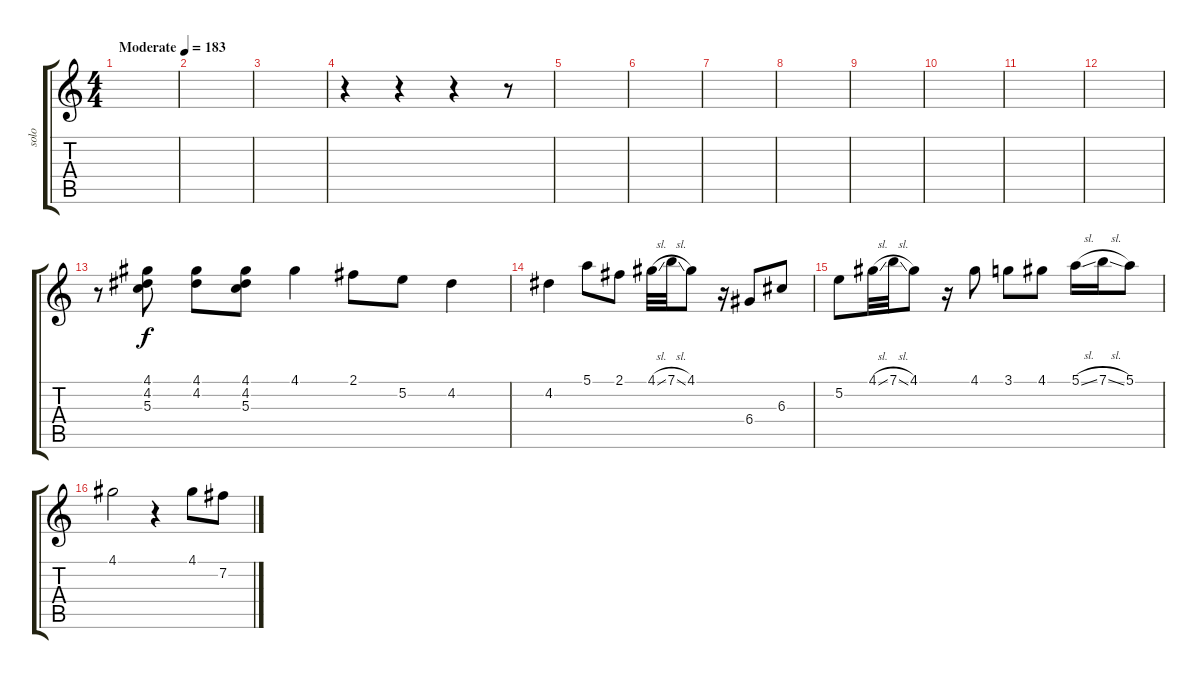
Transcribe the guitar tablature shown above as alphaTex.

\track ("solo" "solo") {instrument acousticguitarsteel}
\staff {score tabs}
\tuning (E4 B3 G3 D3 A2 E2) {hide}
\ts (4 4)
\tempo (183 "Moderate")
\clef g2
\ks c
|
|
|
r.4 r.4 r.4 r.8 |
|
|
|
|
|
|
|
|
r.8 (4.1 4.2 5.3).8 (4.1 4.2).8 (4.1 4.2 5.3).8 4.1.4 2.1.8 5.2.8 4.2.4 |
4.2.4 5.1.8 2.1.8 4.1{sl}.32 7.1{sl}.32 4.1.8 r.16 6.4.8 6.3.8 |
5.2.8 4.1{sl}.32 7.1{sl}.32 4.1.8 r.16 4.1.8 3.1.8 4.1.8 5.1{sl}.16 7.1{sl}.16 5.1.8 |
4.1.2 r.4 4.1.8 7.2.8
